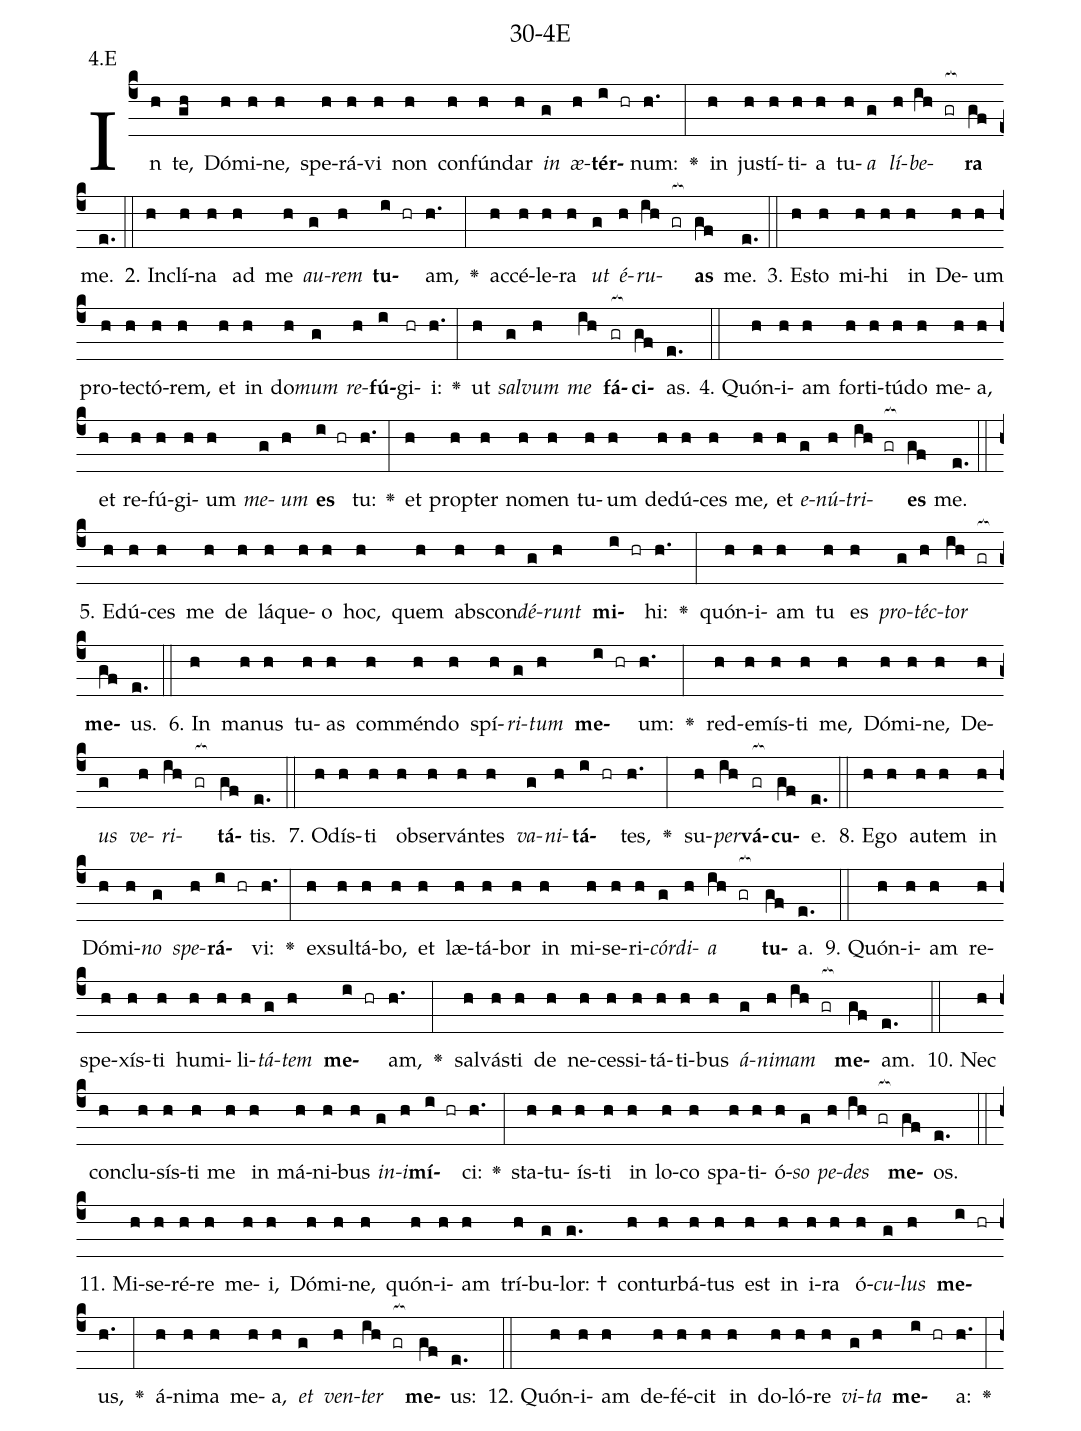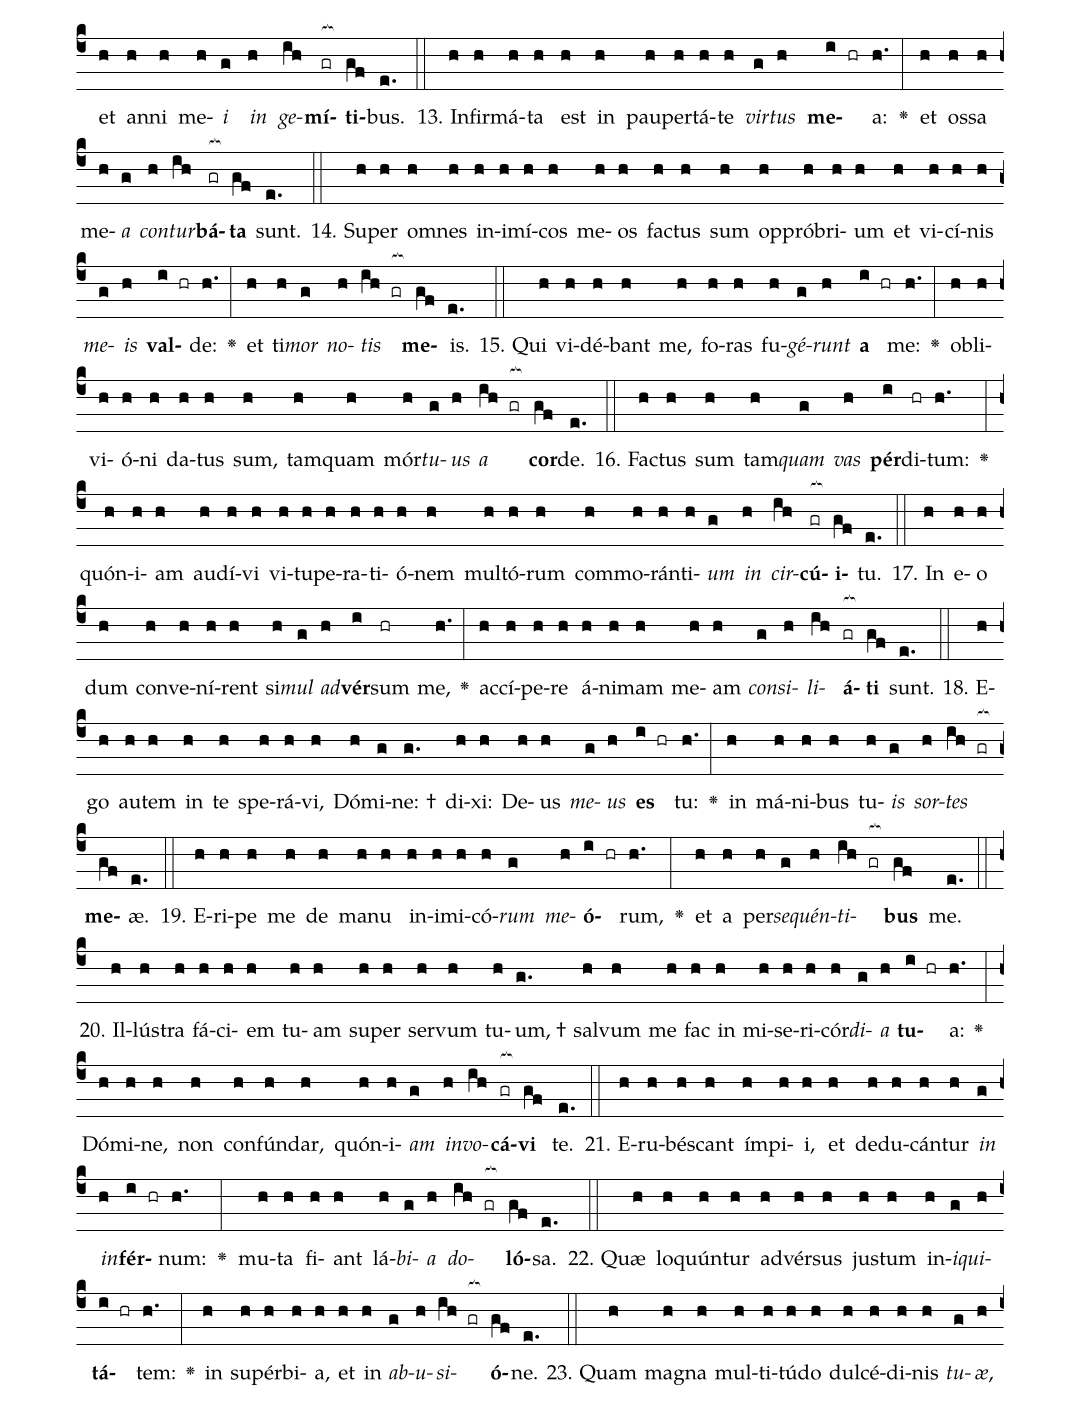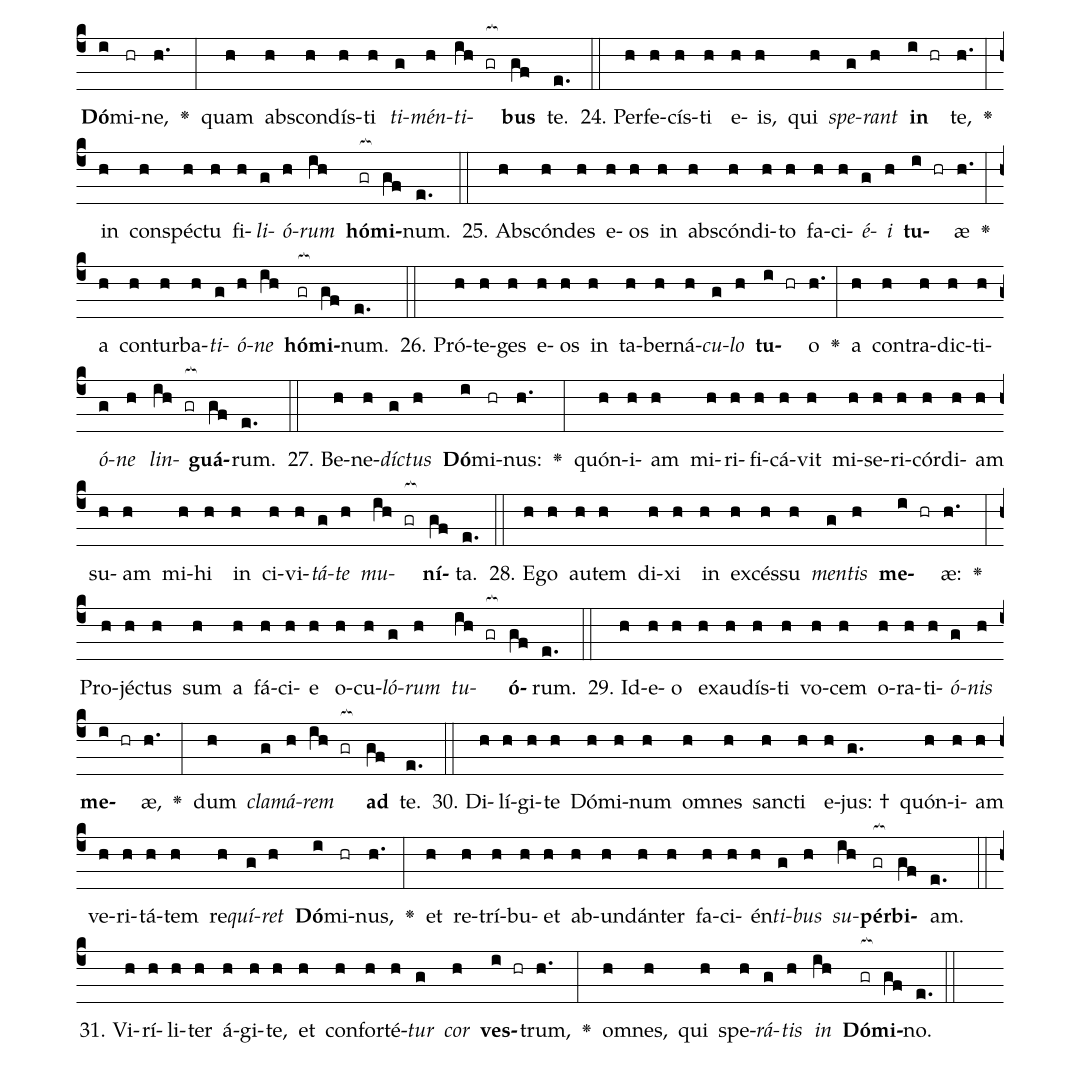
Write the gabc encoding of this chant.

name: 30-4E;
annotation: 4.E;
%%
(c4)In(h) te,(gh) Dó(h)mi(h)ne,(h) spe(h)rá(h)vi(h) non(h) con(h)fún(h)dar(h) <i>in</i>(g) <i>æ</i>(h)<b>tér</b>(i hr)num:(h.) <v>\greheightstar</v>(:) in(h) jus(h)tí(h)ti(h)a(h) tu(h)<i>a</i>(g) <i>lí</i>(h)<i>be</i>(ih gr[ocb:1{])<b>ra</b>(gf[ocb:0}]) me.(e.) (::)
2. In(h)clí(h)na(h) ad(h) me(h) <i>au</i>(g)<i>rem</i>(h) <b>tu</b>(i hr)am,(h.) <v>\greheightstar</v>(:) ac(h)cé(h)le(h)ra(h) <i>ut</i>(g) <i>é</i>(h)<i>ru</i>(ih gr[ocb:1{])<b>as</b>(gf[ocb:0}]) me.(e.) (::)
3. Es(h)to(h) mi(h)hi(h) in(h) De(h)um(h) pro(h)tec(h)tó(h)rem,(h) et(h) in(h) do(h)<i>mum</i>(g) <i>re</i>(h)<b>fú</b>(i)gi(hr)i:(h.) <v>\greheightstar</v>(:) ut(h) <i>sal</i>(g)<i>vum</i>(h) <i>me</i>(ih) <b>fá</b>(gr[ocb:1{])<b>ci</b>(gf[ocb:0}])as.(e.) (::)
4. Quón(h)i(h)am(h) for(h)ti(h)tú(h)do(h) me(h)a,(h) et(h) re(h)fú(h)gi(h)um(h) <i>me</i>(g)<i>um</i>(h) <b>es</b>(i hr) tu:(h.) <v>\greheightstar</v>(:) et(h) prop(h)ter(h) no(h)men(h) tu(h)um(h) de(h)dú(h)ces(h) me,(h) et(h) <i>e</i>(g)<i>nú</i>(h)<i>tri</i>(ih gr[ocb:1{])<b>es</b>(gf[ocb:0}]) me.(e.) (::)
5. E(h)dú(h)ces(h) me(h) de(h) lá(h)que(h)o(h) hoc,(h) quem(h) abs(h)con(h)<i>dé</i>(g)<i>runt</i>(h) <b>mi</b>(i hr)hi:(h.) <v>\greheightstar</v>(:) quón(h)i(h)am(h) tu(h) es(h) <i>pro</i>(g)<i>téc</i>(h)<i>tor</i>(ih gr[ocb:1{]) <b>me</b>(gf[ocb:0}])us.(e.) (::)
6. In(h) ma(h)nus(h) tu(h)as(h) com(h)mén(h)do(h) spí(h)<i>ri</i>(g)<i>tum</i>(h) <b>me</b>(i hr)um:(h.) <v>\greheightstar</v>(:) red(h)e(h)mís(h)ti(h) me,(h) Dó(h)mi(h)ne,(h) De(h)<i>us</i>(g) <i>ve</i>(h)<i>ri</i>(ih gr[ocb:1{])<b>tá</b>(gf[ocb:0}])tis.(e.) (::)
7. O(h)dís(h)ti(h) ob(h)ser(h)ván(h)tes(h) <i>va</i>(g)<i>ni</i>(h)<b>tá</b>(i hr)tes,(h.) <v>\greheightstar</v>(:) su(h)<i>per</i>(ih)<b>vá</b>(gr[ocb:1{])<b>cu</b>(gf[ocb:0}])e.(e.) (::)
8. E(h)go(h) au(h)tem(h) in(h) Dó(h)mi(h)<i>no</i>(g) <i>spe</i>(h)<b>rá</b>(i hr)vi:(h.) <v>\greheightstar</v>(:) ex(h)sul(h)tá(h)bo,(h) et(h) læ(h)tá(h)bor(h) in(h) mi(h)se(h)ri(h)<i>cór</i>(g)<i>di</i>(h)<i>a</i>(ih gr[ocb:1{]) <b>tu</b>(gf[ocb:0}])a.(e.) (::)
9. Quón(h)i(h)am(h) re(h)spe(h)xís(h)ti(h) hu(h)mi(h)li(h)<i>tá</i>(g)<i>tem</i>(h) <b>me</b>(i hr)am,(h.) <v>\greheightstar</v>(:) sal(h)vás(h)ti(h) de(h) ne(h)ces(h)si(h)tá(h)ti(h)bus(h) <i>á</i>(g)<i>ni</i>(h)<i>mam</i>(ih gr[ocb:1{]) <b>me</b>(gf[ocb:0}])am.(e.) (::)
10. Nec(h) con(h)clu(h)sís(h)ti(h) me(h) in(h) má(h)ni(h)bus(h) <i>in</i>(g)<i>i</i>(h)<b>mí</b>(i hr)ci:(h.) <v>\greheightstar</v>(:) sta(h)tu(h)ís(h)ti(h) in(h) lo(h)co(h) spa(h)ti(h)ó(h)<i>so</i>(g) <i>pe</i>(h)<i>des</i>(ih gr[ocb:1{]) <b>me</b>(gf[ocb:0}])os.(e.) (::)
11. Mi(h)se(h)ré(h)re(h) me(h)i,(h) Dó(h)mi(h)ne,(h) quón(h)i(h)am(h) trí(h)bu(g)lor: †(g.) con(h)tur(h)bá(h)tus(h) est(h) in(h) i(h)ra(h) ó(h)<i>cu</i>(g)<i>lus</i>(h) <b>me</b>(i hr)us,(h.) <v>\greheightstar</v>(:) á(h)ni(h)ma(h) me(h)a,(h) <i>et</i>(g) <i>ven</i>(h)<i>ter</i>(ih gr[ocb:1{]) <b>me</b>(gf[ocb:0}])us:(e.) (::)
12. Quón(h)i(h)am(h) de(h)fé(h)cit(h) in(h) do(h)ló(h)re(h) <i>vi</i>(g)<i>ta</i>(h) <b>me</b>(i hr)a:(h.) <v>\greheightstar</v>(:) et(h) an(h)ni(h) me(h)<i>i</i>(g) <i>in</i>(h) <i>ge</i>(ih)<b>mí</b>(gr[ocb:1{])<b>ti</b>(gf[ocb:0}])bus.(e.) (::)
13. In(h)fir(h)má(h)ta(h) est(h) in(h) pau(h)per(h)tá(h)te(h) <i>vir</i>(g)<i>tus</i>(h) <b>me</b>(i hr)a:(h.) <v>\greheightstar</v>(:) et(h) os(h)sa(h) me(h)<i>a</i>(g) <i>con</i>(h)<i>tur</i>(ih)<b>bá</b>(gr[ocb:1{])<b>ta</b>(gf[ocb:0}]) sunt.(e.) (::)
14. Su(h)per(h) om(h)nes(h) in(h)i(h)mí(h)cos(h) me(h)os(h) fac(h)tus(h) sum(h) op(h)pró(h)bri(h)um(h) et(h) vi(h)cí(h)nis(h) <i>me</i>(g)<i>is</i>(h) <b>val</b>(i hr)de:(h.) <v>\greheightstar</v>(:) et(h) ti(h)<i>mor</i>(g) <i>no</i>(h)<i>tis</i>(ih gr[ocb:1{]) <b>me</b>(gf[ocb:0}])is.(e.) (::)
15. Qui(h) vi(h)dé(h)bant(h) me,(h) fo(h)ras(h) fu(h)<i>gé</i>(g)<i>runt</i>(h) <b>a</b>(i hr) me:(h.) <v>\greheightstar</v>(:) ob(h)li(h)vi(h)ó(h)ni(h) da(h)tus(h) sum,(h) tam(h)quam(h) mór(h)<i>tu</i>(g)<i>us</i>(h) <i>a</i>(ih gr[ocb:1{]) <b>cor</b>(gf[ocb:0}])de.(e.) (::)
16. Fac(h)tus(h) sum(h) tam(h)<i>quam</i>(g) <i>vas</i>(h) <b>pér</b>(i)di(hr)tum:(h.) <v>\greheightstar</v>(:) quón(h)i(h)am(h) au(h)dí(h)vi(h) vi(h)tu(h)pe(h)ra(h)ti(h)ó(h)nem(h) mul(h)tó(h)rum(h) com(h)mo(h)rán(h)ti(h)<i>um</i>(g) <i>in</i>(h) <i>cir</i>(ih)<b>cú</b>(gr[ocb:1{])<b>i</b>(gf[ocb:0}])tu.(e.) (::)
17. In(h) e(h)o(h) dum(h) con(h)ve(h)ní(h)rent(h) si(h)<i>mul</i>(g) <i>ad</i>(h)<b>vér</b>(i)sum(hr) me,(h.) <v>\greheightstar</v>(:) ac(h)cí(h)pe(h)re(h) á(h)ni(h)mam(h) me(h)am(h) <i>con</i>(g)<i>si</i>(h)<i>li</i>(ih)<b>á</b>(gr[ocb:1{])<b>ti</b>(gf[ocb:0}]) sunt.(e.) (::)
18. E(h)go(h) au(h)tem(h) in(h) te(h) spe(h)rá(h)vi,(h) Dó(h)mi(g)ne: †(g.) di(h)xi:(h) De(h)us(h) <i>me</i>(g)<i>us</i>(h) <b>es</b>(i hr) tu:(h.) <v>\greheightstar</v>(:) in(h) má(h)ni(h)bus(h) tu(h)<i>is</i>(g) <i>sor</i>(h)<i>tes</i>(ih gr[ocb:1{]) <b>me</b>(gf[ocb:0}])æ.(e.) (::)
19. E(h)ri(h)pe(h) me(h) de(h) ma(h)nu(h) in(h)i(h)mi(h)có(h)<i>rum</i>(g) <i>me</i>(h)<b>ó</b>(i hr)rum,(h.) <v>\greheightstar</v>(:) et(h) a(h) per(h)<i>se</i>(g)<i>quén</i>(h)<i>ti</i>(ih gr[ocb:1{])<b>bus</b>(gf[ocb:0}]) me.(e.) (::)
20. Il(h)lús(h)tra(h) fá(h)ci(h)em(h) tu(h)am(h) su(h)per(h) ser(h)vum(h) tu(h)um, †(g.) sal(h)vum(h) me(h) fac(h) in(h) mi(h)se(h)ri(h)cór(h)<i>di</i>(g)<i>a</i>(h) <b>tu</b>(i hr)a:(h.) <v>\greheightstar</v>(:) Dó(h)mi(h)ne,(h) non(h) con(h)fún(h)dar,(h) quón(h)i(h)<i>am</i>(g) <i>in</i>(h)<i>vo</i>(ih)<b>cá</b>(gr[ocb:1{])<b>vi</b>(gf[ocb:0}]) te.(e.) (::)
21. E(h)ru(h)bés(h)cant(h) ím(h)pi(h)i,(h) et(h) de(h)du(h)cán(h)tur(h) <i>in</i>(g) <i>in</i>(h)<b>fér</b>(i hr)num:(h.) <v>\greheightstar</v>(:) mu(h)ta(h) fi(h)ant(h) lá(h)<i>bi</i>(g)<i>a</i>(h) <i>do</i>(ih gr[ocb:1{])<b>ló</b>(gf[ocb:0}])sa.(e.) (::)
22. Quæ(h) lo(h)quún(h)tur(h) ad(h)vér(h)sus(h) jus(h)tum(h) in(h)<i>i</i>(g)<i>qui</i>(h)<b>tá</b>(i hr)tem:(h.) <v>\greheightstar</v>(:) in(h) su(h)pér(h)bi(h)a,(h) et(h) in(h) <i>ab</i>(g)<i>u</i>(h)<i>si</i>(ih gr[ocb:1{])<b>ó</b>(gf[ocb:0}])ne.(e.) (::)
23. Quam(h) ma(h)gna(h) mul(h)ti(h)tú(h)do(h) dul(h)cé(h)di(h)nis(h) <i>tu</i>(g)<i>æ</i>,(h) <b>Dó</b>(i)mi(hr)ne,(h.) <v>\greheightstar</v>(:) quam(h) abs(h)con(h)dís(h)ti(h) <i>ti</i>(g)<i>mén</i>(h)<i>ti</i>(ih gr[ocb:1{])<b>bus</b>(gf[ocb:0}]) te.(e.) (::)
24. Per(h)fe(h)cís(h)ti(h) e(h)is,(h) qui(h) <i>spe</i>(g)<i>rant</i>(h) <b>in</b>(i hr) te,(h.) <v>\greheightstar</v>(:) in(h) con(h)spéc(h)tu(h) fi(h)<i>li</i>(g)<i>ó</i>(h)<i>rum</i>(ih) <b>hó</b>(gr[ocb:1{])<b>mi</b>(gf[ocb:0}])num.(e.) (::)
25. Abs(h)cón(h)des(h) e(h)os(h) in(h) abs(h)cón(h)di(h)to(h) fa(h)ci(h)<i>é</i>(g)<i>i</i>(h) <b>tu</b>(i hr)æ(h.) <v>\greheightstar</v>(:) a(h) con(h)tur(h)ba(h)<i>ti</i>(g)<i>ó</i>(h)<i>ne</i>(ih) <b>hó</b>(gr[ocb:1{])<b>mi</b>(gf[ocb:0}])num.(e.) (::)
26. Pró(h)te(h)ges(h) e(h)os(h) in(h) ta(h)ber(h)ná(h)<i>cu</i>(g)<i>lo</i>(h) <b>tu</b>(i hr)o(h.) <v>\greheightstar</v>(:) a(h) con(h)tra(h)dic(h)ti(h)<i>ó</i>(g)<i>ne</i>(h) <i>lin</i>(ih gr[ocb:1{])<b>guá</b>(gf[ocb:0}])rum.(e.) (::)
27. Be(h)ne(h)<i>díc</i>(g)<i>tus</i>(h) <b>Dó</b>(i)mi(hr)nus:(h.) <v>\greheightstar</v>(:) quón(h)i(h)am(h) mi(h)ri(h)fi(h)cá(h)vit(h) mi(h)se(h)ri(h)cór(h)di(h)am(h) su(h)am(h) mi(h)hi(h) in(h) ci(h)vi(h)<i>tá</i>(g)<i>te</i>(h) <i>mu</i>(ih gr[ocb:1{])<b>ní</b>(gf[ocb:0}])ta.(e.) (::)
28. E(h)go(h) au(h)tem(h) di(h)xi(h) in(h) ex(h)cés(h)su(h) <i>men</i>(g)<i>tis</i>(h) <b>me</b>(i hr)æ:(h.) <v>\greheightstar</v>(:) Pro(h)jéc(h)tus(h) sum(h) a(h) fá(h)ci(h)e(h) o(h)cu(h)<i>ló</i>(g)<i>rum</i>(h) <i>tu</i>(ih gr[ocb:1{])<b>ó</b>(gf[ocb:0}])rum.(e.) (::)
29. Id(h)e(h)o(h) ex(h)au(h)dís(h)ti(h) vo(h)cem(h) o(h)ra(h)ti(h)<i>ó</i>(g)<i>nis</i>(h) <b>me</b>(i hr)æ,(h.) <v>\greheightstar</v>(:) dum(h) <i>cla</i>(g)<i>má</i>(h)<i>rem</i>(ih gr[ocb:1{]) <b>ad</b>(gf[ocb:0}]) te.(e.) (::)
30. Di(h)lí(h)gi(h)te(h) Dó(h)mi(h)num(h) om(h)nes(h) sanc(h)ti(h) e(h)jus: †(g.) quón(h)i(h)am(h) ve(h)ri(h)tá(h)tem(h) re(h)<i>quí</i>(g)<i>ret</i>(h) <b>Dó</b>(i)mi(hr)nus,(h.) <v>\greheightstar</v>(:) et(h) re(h)trí(h)bu(h)et(h) ab(h)un(h)dán(h)ter(h) fa(h)ci(h)én(h)<i>ti</i>(g)<i>bus</i>(h) <i>su</i>(ih)<b>pér</b>(gr[ocb:1{])<b>bi</b>(gf[ocb:0}])am.(e.) (::)
31. Vi(h)rí(h)li(h)ter(h) á(h)gi(h)te,(h) et(h) con(h)for(h)té(h)<i>tur</i>(g) <i>cor</i>(h) <b>ves</b>(i hr)trum,(h.) <v>\greheightstar</v>(:) om(h)nes,(h) qui(h) spe(h)<i>rá</i>(g)<i>tis</i>(h) <i>in</i>(ih) <b>Dó</b>(gr[ocb:1{])<b>mi</b>(gf[ocb:0}])no.(e.) (::)
